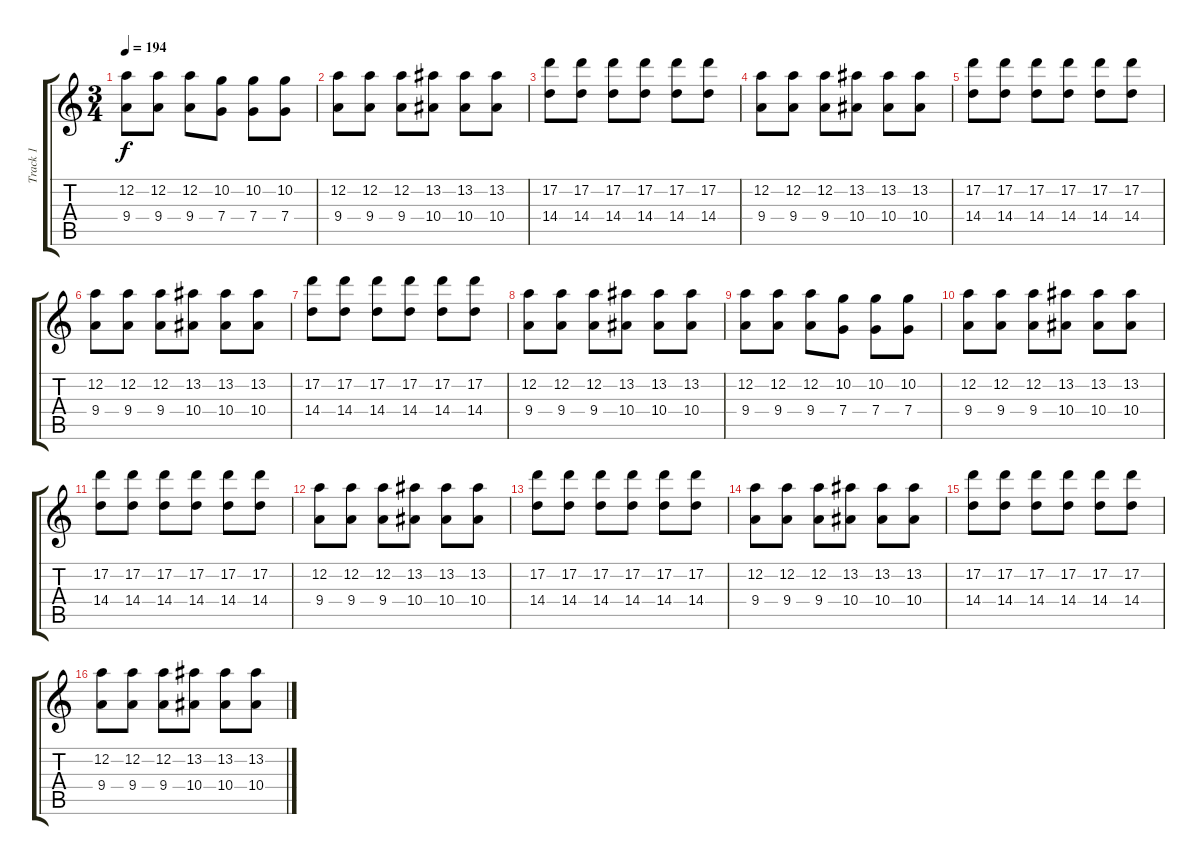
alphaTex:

\track ("Track 1" "Track 1") {instrument distortionguitar}
\staff {score tabs}
\tuning (D4 A3 F3 C3 G2 C2) {hide}
\ts (3 4)
\tempo 194
\clef g2
\ks c
(12.2 9.4).8{dy f} (12.2 9.4).8 (12.2 9.4).8 (10.2 7.4).8 (10.2 7.4).8 (10.2 7.4).8 |
(12.2 9.4).8 (12.2 9.4).8 (12.2 9.4).8 (13.2 10.4).8 (13.2 10.4).8 (13.2 10.4).8 |
(17.2 14.4).8 (17.2 14.4).8 (17.2 14.4).8 (17.2 14.4).8 (17.2 14.4).8 (17.2 14.4).8 |
(12.2 9.4).8 (12.2 9.4).8 (12.2 9.4).8 (13.2 10.4).8 (13.2 10.4).8 (13.2 10.4).8 |
(17.2 14.4).8 (17.2 14.4).8 (17.2 14.4).8 (17.2 14.4).8 (17.2 14.4).8 (17.2 14.4).8 |
(12.2 9.4).8 (12.2 9.4).8 (12.2 9.4).8 (13.2 10.4).8 (13.2 10.4).8 (13.2 10.4).8 |
(17.2 14.4).8 (17.2 14.4).8 (17.2 14.4).8 (17.2 14.4).8 (17.2 14.4).8 (17.2 14.4).8 |
(12.2 9.4).8 (12.2 9.4).8 (12.2 9.4).8 (13.2 10.4).8 (13.2 10.4).8 (13.2 10.4).8 |
(12.2 9.4).8 (12.2 9.4).8 (12.2 9.4).8 (10.2 7.4).8 (10.2 7.4).8 (10.2 7.4).8 |
(12.2 9.4).8 (12.2 9.4).8 (12.2 9.4).8 (13.2 10.4).8 (13.2 10.4).8 (13.2 10.4).8 |
(17.2 14.4).8 (17.2 14.4).8 (17.2 14.4).8 (17.2 14.4).8 (17.2 14.4).8 (17.2 14.4).8 |
(12.2 9.4).8 (12.2 9.4).8 (12.2 9.4).8 (13.2 10.4).8 (13.2 10.4).8 (13.2 10.4).8 |
(17.2 14.4).8 (17.2 14.4).8 (17.2 14.4).8 (17.2 14.4).8 (17.2 14.4).8 (17.2 14.4).8 |
(12.2 9.4).8 (12.2 9.4).8 (12.2 9.4).8 (13.2 10.4).8 (13.2 10.4).8 (13.2 10.4).8 |
(17.2 14.4).8 (17.2 14.4).8 (17.2 14.4).8 (17.2 14.4).8 (17.2 14.4).8 (17.2 14.4).8 |
(12.2 9.4).8 (12.2 9.4).8 (12.2 9.4).8 (13.2 10.4).8 (13.2 10.4).8 (13.2 10.4).8
